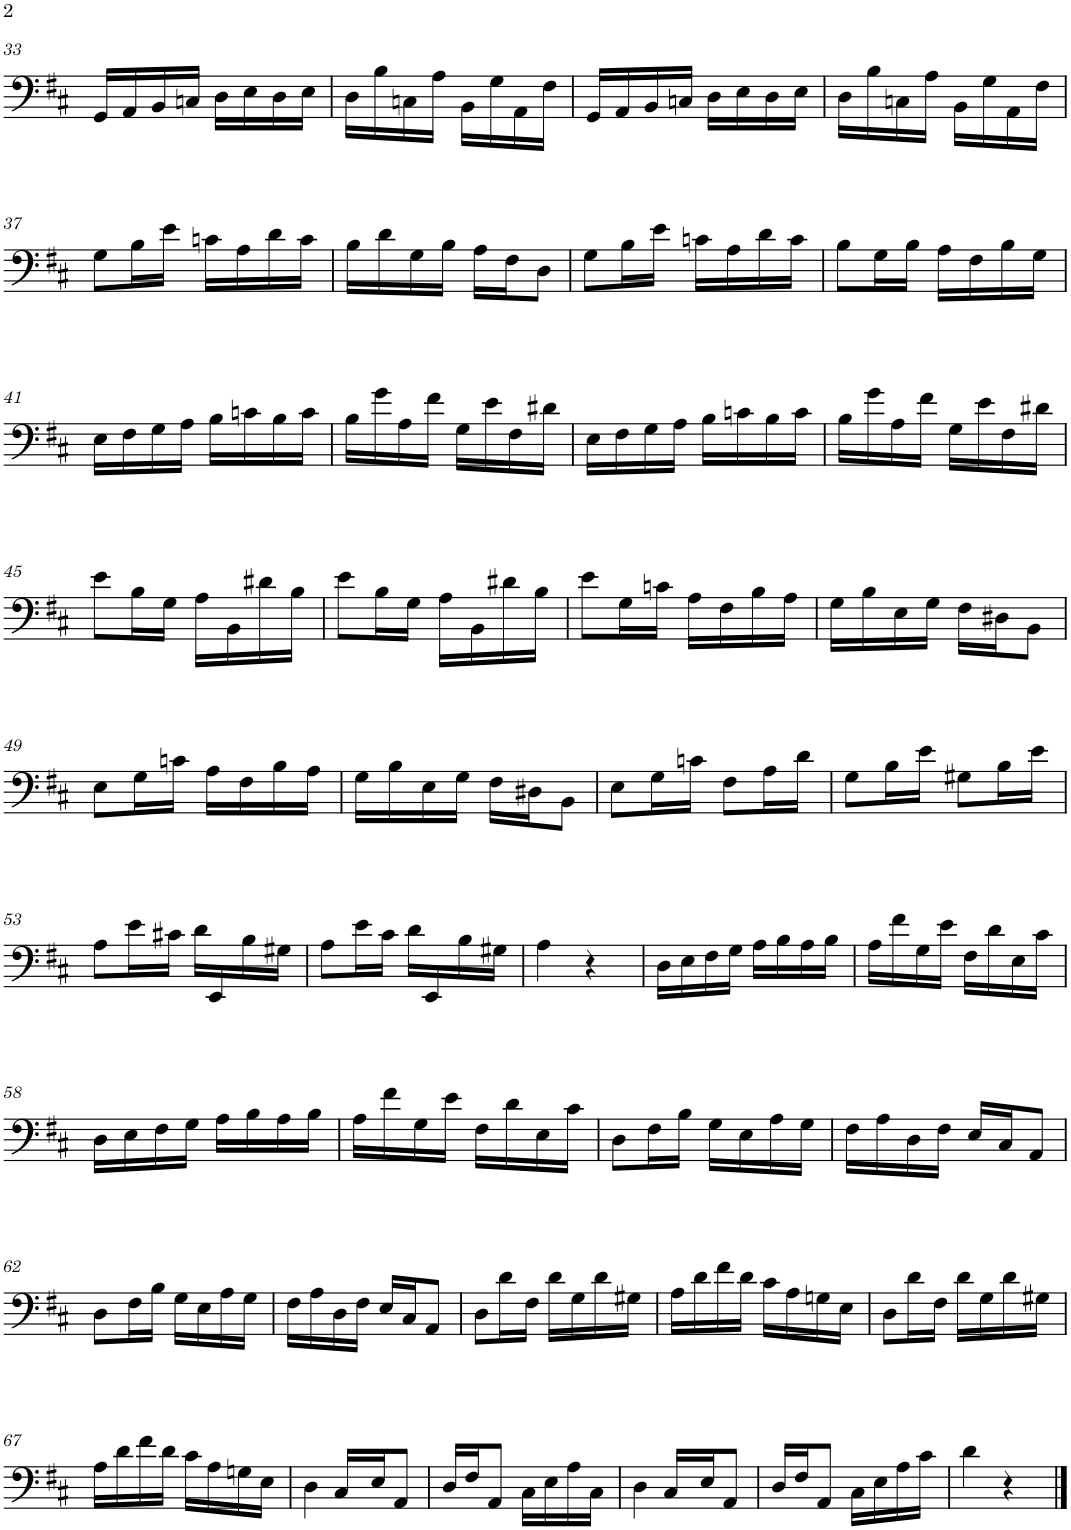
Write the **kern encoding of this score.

**kern
*part1
*staff1
*I"Trombone
*I'Tbn.
!!LO:PB:g=z
*clefF4
*k[f#c#]
*M2/4
=33
16GG/LL
16AA/
16BB/
16Cn/JJ
16D\LL
16E\
16D\
16E\JJ
=34
16D\LL
16B\
16Cn\
16A\JJ
16BB\LL
16G\
16AA\
16F#\JJ
=35
16GG/LL
16AA/
16BB/
16Cn/JJ
16D\LL
16E\
16D\
16E\JJ
=36
16D\LL
16B\
16Cn\
16A\JJ
16BB\LL
16G\
16AA\
16F#\JJ
!!LO:LB:g=z
=37
8G\L
16B\L
16e\JJ
16cn\LL
16A\
16d\
16c\JJ
=38
16B\LL
16d\
16G\
16B\JJ
16A\LL
16F#\J
8D\J
=39
8G\L
16B\L
16e\JJ
16cn\LL
16A\
16d\
16c\JJ
=40
8B\L
16G\L
16B\JJ
16A\LL
16F#\
16B\
16G\JJ
!!LO:LB:g=z
=41
16E\LL
16F#\
16G\
16A\JJ
16B\LL
16cn\
16B\
16c\JJ
=42
16B\LL
16g\
16A\
16f#\JJ
16G\LL
16e\
16F#\
16d#X\JJ
=43
16E\LL
16F#\
16G\
16A\JJ
16B\LL
16cn\
16B\
16c\JJ
=44
16B\LL
16g\
16A\
16f#\JJ
16G\LL
16e\
16F#\
16d#X\JJ
!!LO:LB:g=z
=45
8e\L
16B\L
16G\JJ
16A\LL
16BB\
16d#X\
16B\JJ
=46
8e\L
16B\L
16G\JJ
16A\LL
16BB\
16d#X\
16B\JJ
=47
8e\L
16G\L
16cn\JJ
16A\LL
16F#\
16B\
16A\JJ
=48
16G\LL
16B\
16E\
16G\JJ
16F#\LL
16D#X\J
8BB\J
!!LO:LB:g=z
=49
8E\L
16G\L
16cn\JJ
16A\LL
16F#\
16B\
16A\JJ
=50
16G\LL
16B\
16E\
16G\JJ
16F#\LL
16D#X\J
8BB\J
=51
8E\L
16G\L
16cn\JJ
8F#\L
16A\L
16d\JJ
=52
8G\L
16B\L
16e\JJ
8G#X\L
16B\L
16e\JJ
!!LO:LB:g=z
=53
8A\L
16e\L
16c#X\JJ
16d\LL
16EE/
16B\
16G#X\JJ
=54
8A\L
16e\L
16c#\JJ
16d\LL
16EE/
16B\
16G#X\JJ
=55
4A\
4r
=56
16D\LL
16E\
16F#\
16G\JJ
16A\LL
16B\
16A\
16B\JJ
=57
16A\LL
16f#\
16G\
16e\JJ
16F#\LL
16d\
16E\
16c#\JJ
!!LO:LB:g=z
=58
16D\LL
16E\
16F#\
16G\JJ
16A\LL
16B\
16A\
16B\JJ
=59
16A\LL
16f#\
16G\
16e\JJ
16F#\LL
16d\
16E\
16c#\JJ
=60
8D\L
16F#\L
16B\JJ
16G\LL
16E\
16A\
16G\JJ
=61
16F#\LL
16A\
16D\
16F#\JJ
16E/LL
16C#/J
8AA/J
!!LO:LB:g=z
=62
8D\L
16F#\L
16B\JJ
16G\LL
16E\
16A\
16G\JJ
=63
16F#\LL
16A\
16D\
16F#\JJ
16E/LL
16C#/J
8AA/J
=64
8D\L
16d\L
16F#\JJ
16d\LL
16G\
16d\
16G#X\JJ
=65
16A\LL
16d\
16f#\
16d\JJ
16c#\LL
16A\
16Gn\
16E\JJ
=66
8D\L
16d\L
16F#\JJ
16d\LL
16G\
16d\
16G#X\JJ
!!LO:LB:g=z
=67
16A\LL
16d\
16f#\
16d\JJ
16c#\LL
16A\
16Gn\
16E\JJ
=68
4D\
16C#/LL
16E/J
8AA/J
=69
16D/LL
16F#/J
8AA/J
16C#\LL
16E\
16A\
16C#\JJ
=70
4D\
16C#/LL
16E/J
8AA/J
=71
16D/LL
16F#/J
8AA/J
16C#\LL
16E\
16A\
16c#\JJ
=72
4d\
4r
==
*-
